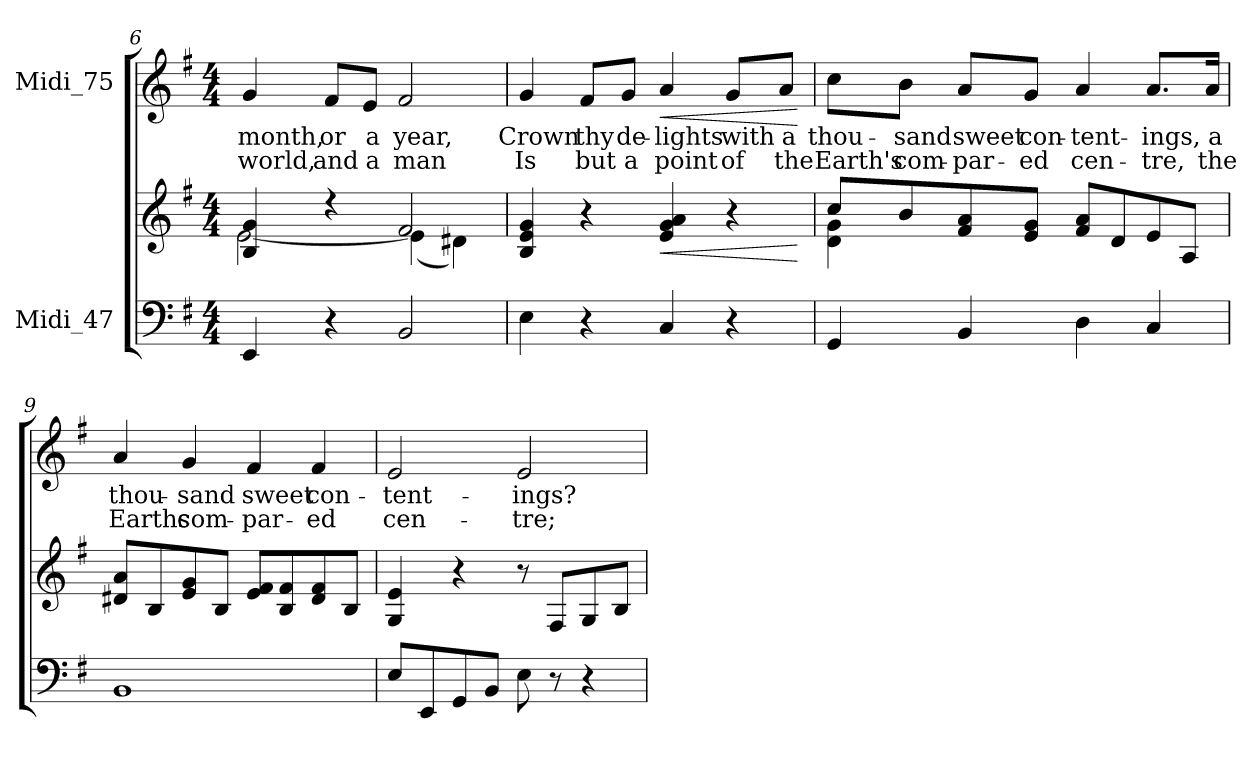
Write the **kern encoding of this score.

**kern	**kern	**dynam	**kern	**text	**text	**dynam
*part2	*part2	*part2	*part1	*part1	*part1	*part1
*staff3	*staff2	*staff2/3	*staff1	*staff1	*staff1	*staff1
*I"Midi_47	*	*	*I"Midi_75	*	*	*
*clefF4	*clefG2	*	*clefG2	*	*	*
*k[f#]	*k[f#]	*	*k[f#]	*	*	*
*G:	*G:	*	*G:	*	*	*
*M4/4	*M4/4	*	*M4/4	*	*	*
=6	=6	=6	=6	=6	=6	=6
*	*^	*	*	*	*	*
!	!	!	!	!	!LO:LY:b	!LO:LY:b	!
4EE	4B/ 4g/	[2e\	.	4g	month,	world,	.
!	!	!	!	!	!LO:LY:b	!LO:LY:b	!
4r	4r	.	.	8f#/L	or	and	.
!	!	!	!	!	!LO:LY:b	!LO:LY:b	!
.	.	.	.	8e/J	a	a	.
!	!	!	!	!	!LO:LY:b	!LO:LY:b	!
2BB	2f#/	(>4e\]	.	2f#	year,	man	.
.	.	4d#X\)	.	.	.	.	.
=7	=7	=7	=7	=7	=7	=7	=7
!	!	!	!	!	!LO:LY:b	!LO:LY:b	!
4E	4B/ 4e/ 4g/	2ryy	.	4g	Crown	Is	.
!	!	!	!	!	!LO:LY:b	!LO:LY:b	!
4r	4r	.	.	8f#/L	thy	but	.
!	!	!	!	!	!LO:LY:b	!LO:LY:b	!
.	.	.	.	8g/J	de-	-a	.
!	!	!	!LO:HP:b	!	!LO:LY:b	!LO:LY:b	!LO:HP:b
4C	4e/ 4g/ 4a/	2ryy	<	4a	lights	point	<
!	!	!	!	!	!LO:LY:b	!LO:LY:b	!
4r	4r	.	.	8g/L	with	of	.
!	!	!	!	!	!LO:LY:b	!LO:LY:b	!
.	.	.	.	8a/J	a	the	.
*	*v	*v	*	*	*	*	*
.	.	[	.	.	.	[
!!LO:LB:g=z
=8	=8	=8	=8	=8	=8	=8
*	*^	*	*	*	*	*
!	!	!	!	!	!LO:LY:b	!LO:LY:b	!
4GG	8cc/L	4d\ 4g\	.	8cc\L	thou-	-Earth's	.
!	!	!	!	!	!LO:LY:b	!LO:LY:b	!
.	8b/	.	.	8b\J	sand	com-	.
!	!	!	!	!	!LO:LY:b	!LO:LY:b	!
4BB	8f#/ 8a/	4ryy	.	8a/L	-sweet	par-	.
!	!	!	!	!	!LO:LY:b	!LO:LY:b	!
.	8e/ 8g/J	.	.	8g/J	-con-	-ed	.
!	!	!	!	!	!LO:LY:b	!LO:LY:b	!
4D	8f#/ 8a/L	2ryy	.	4a	tent-	-cen-	.
.	8d/	.	.	.	.	.	.
!	!	!	!	!	!LO:LY:b	!LO:LY:b	!
4C	8e/	.	.	8.a/L	-ings,	tre,	.
.	8A/J	.	.	.	.	.	.
!	!	!	!	!	!LO:LY:b	!LO:LY:b	!
.	.	.	.	16a/Jk	a	the	.
=9	=9	=9	=9	=9	=9	=9	=9
!	!	!	!	!	!LO:LY:b	!LO:LY:b	!
1BB	8d#X/ 8a/L	2ryy	.	4a	thou-	-Earths	.
.	8B/	.	.	.	.	.	.
!	!	!	!	!	!LO:LY:b	!LO:LY:b	!
.	8e/ 8g/	.	.	4g	sand	com-	.
.	8B/J	.	.	.	.	.	.
!	!	!	!	!	!LO:LY:b	!LO:LY:b	!
.	8e/ 8f#/L	2ryy	.	4f#	-sweet	par-	.
.	8B/ 8f#/	.	.	.	.	.	.
!	!	!	!	!	!LO:LY:b	!LO:LY:b	!
.	8d#/ 8f#/	.	.	4f#	-con-	-ed	.
.	8B/J	.	.	.	.	.	.
=10	=10	=10	=10	=10	=10	=10	=10
!	!	!	!	!	!LO:LY:b	!LO:LY:b	!
8EL	4G/ 4e/	2ryy	.	2e	tent-	-cen-	.
8EE	.	.	.	.	.	.	.
8GG	4r	.	.	.	.	.	.
8BBJ	.	.	.	.	.	.	.
!	!	!	!	!	!LO:LY:b	!LO:LY:b	!
8E	8r	2ryy	.	2e	-ings?	tre;	.
8r	8F#/L	.	.	.	.	.	.
4r	8G/	.	.	.	.	.	.
.	8B/J	.	.	.	.	.	.
*	*v	*v	*	*	*	*	*
=	=	=	=	=	=	=
*-	*-	*-	*-	*-	*-	*-
